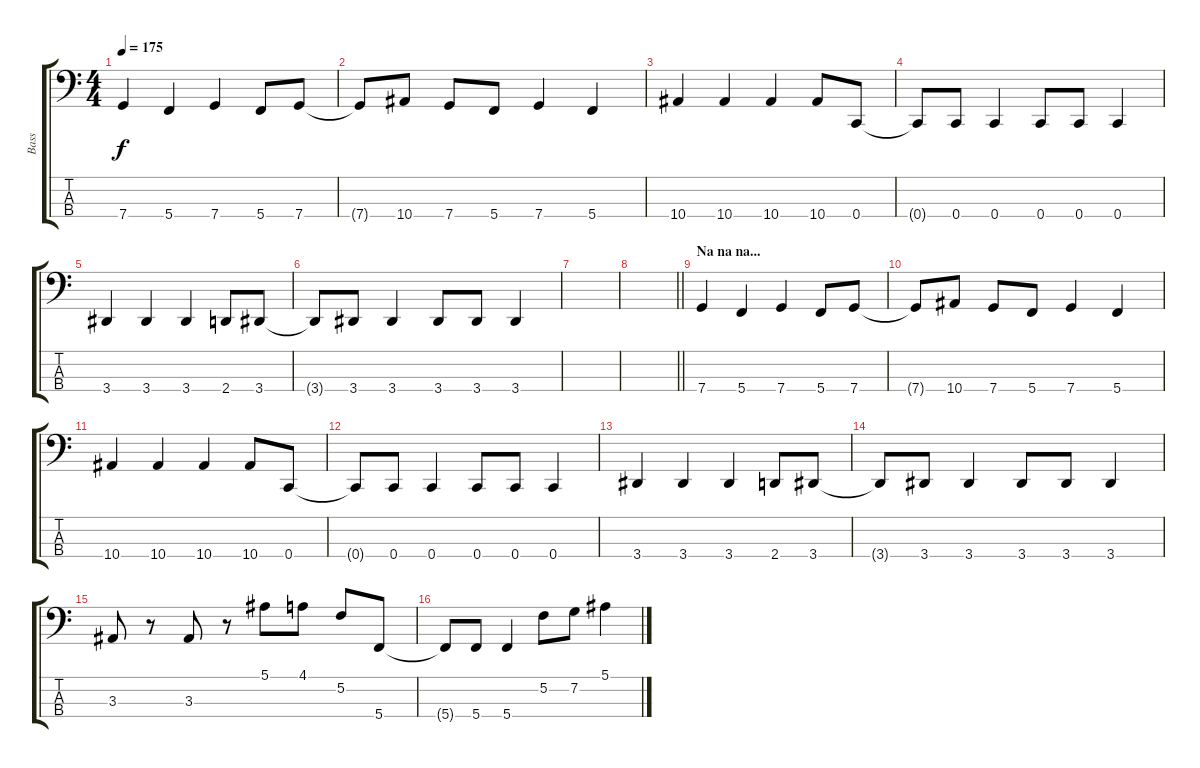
\track ("Bass" "Bass") {instrument electricbasspick}
\staff {score tabs}
\tuning (F2 C2 G1 C1) {hide}
\ts (4 4)
\tempo 175
\clef f4
\ks c
7.4.4{dy f volume 16} 5.4.4 7.4.4 5.4.8 7.4.8 |
7.4{t}.8 10.4.8 7.4.8 5.4.8 7.4.4 5.4.4 |
10.4.4 10.4.4 10.4.4 10.4.8 0.4.8 |
0.4{t}.8 0.4.8 0.4.4 0.4.8 0.4.8 0.4.4 |
3.4.4 3.4.4 3.4.4 2.4.8 3.4.8 |
3.4{t}.8 3.4.8 3.4.4 3.4.8 3.4.8 3.4.4 |
|
\barLineRight lightlight
|
\section ("" "Na na na...")
7.4.4{volume 16} 5.4.4 7.4.4 5.4.8 7.4.8 |
7.4{t}.8 10.4.8 7.4.8 5.4.8 7.4.4 5.4.4 |
10.4.4 10.4.4 10.4.4 10.4.8 0.4.8 |
0.4{t}.8 0.4.8 0.4.4 0.4.8 0.4.8 0.4.4 |
3.4.4 3.4.4 3.4.4 2.4.8 3.4.8 |
3.4{t}.8 3.4.8 3.4.4 3.4.8 3.4.8 3.4.4 |
3.3.8 r.8 3.3.8 r.8 5.1.8 4.1.8 5.2.8 5.4.8 |
5.4{t}.8 5.4.8 5.4.4 5.2.8 7.2.8 5.1.4
